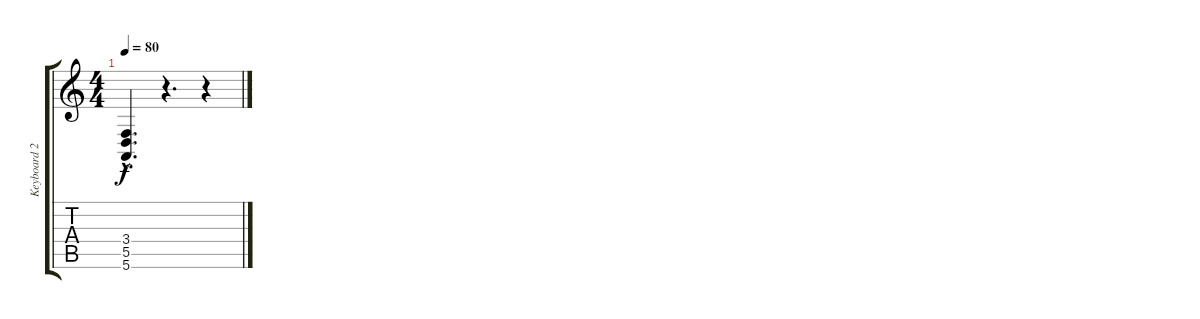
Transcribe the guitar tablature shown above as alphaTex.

\track ("Keyboard 2" "Keyboard 2") {instrument churchorgan}
\staff {score tabs}
\tuning (E4 B3 G3 D3 A2 E2) {hide}
\ts (4 4)
\tempo 80
\clef g2
\ks c
(3.4{hac} 5.5{hac} 5.6{hac}).4{d dy f} r.4{d} r.4
